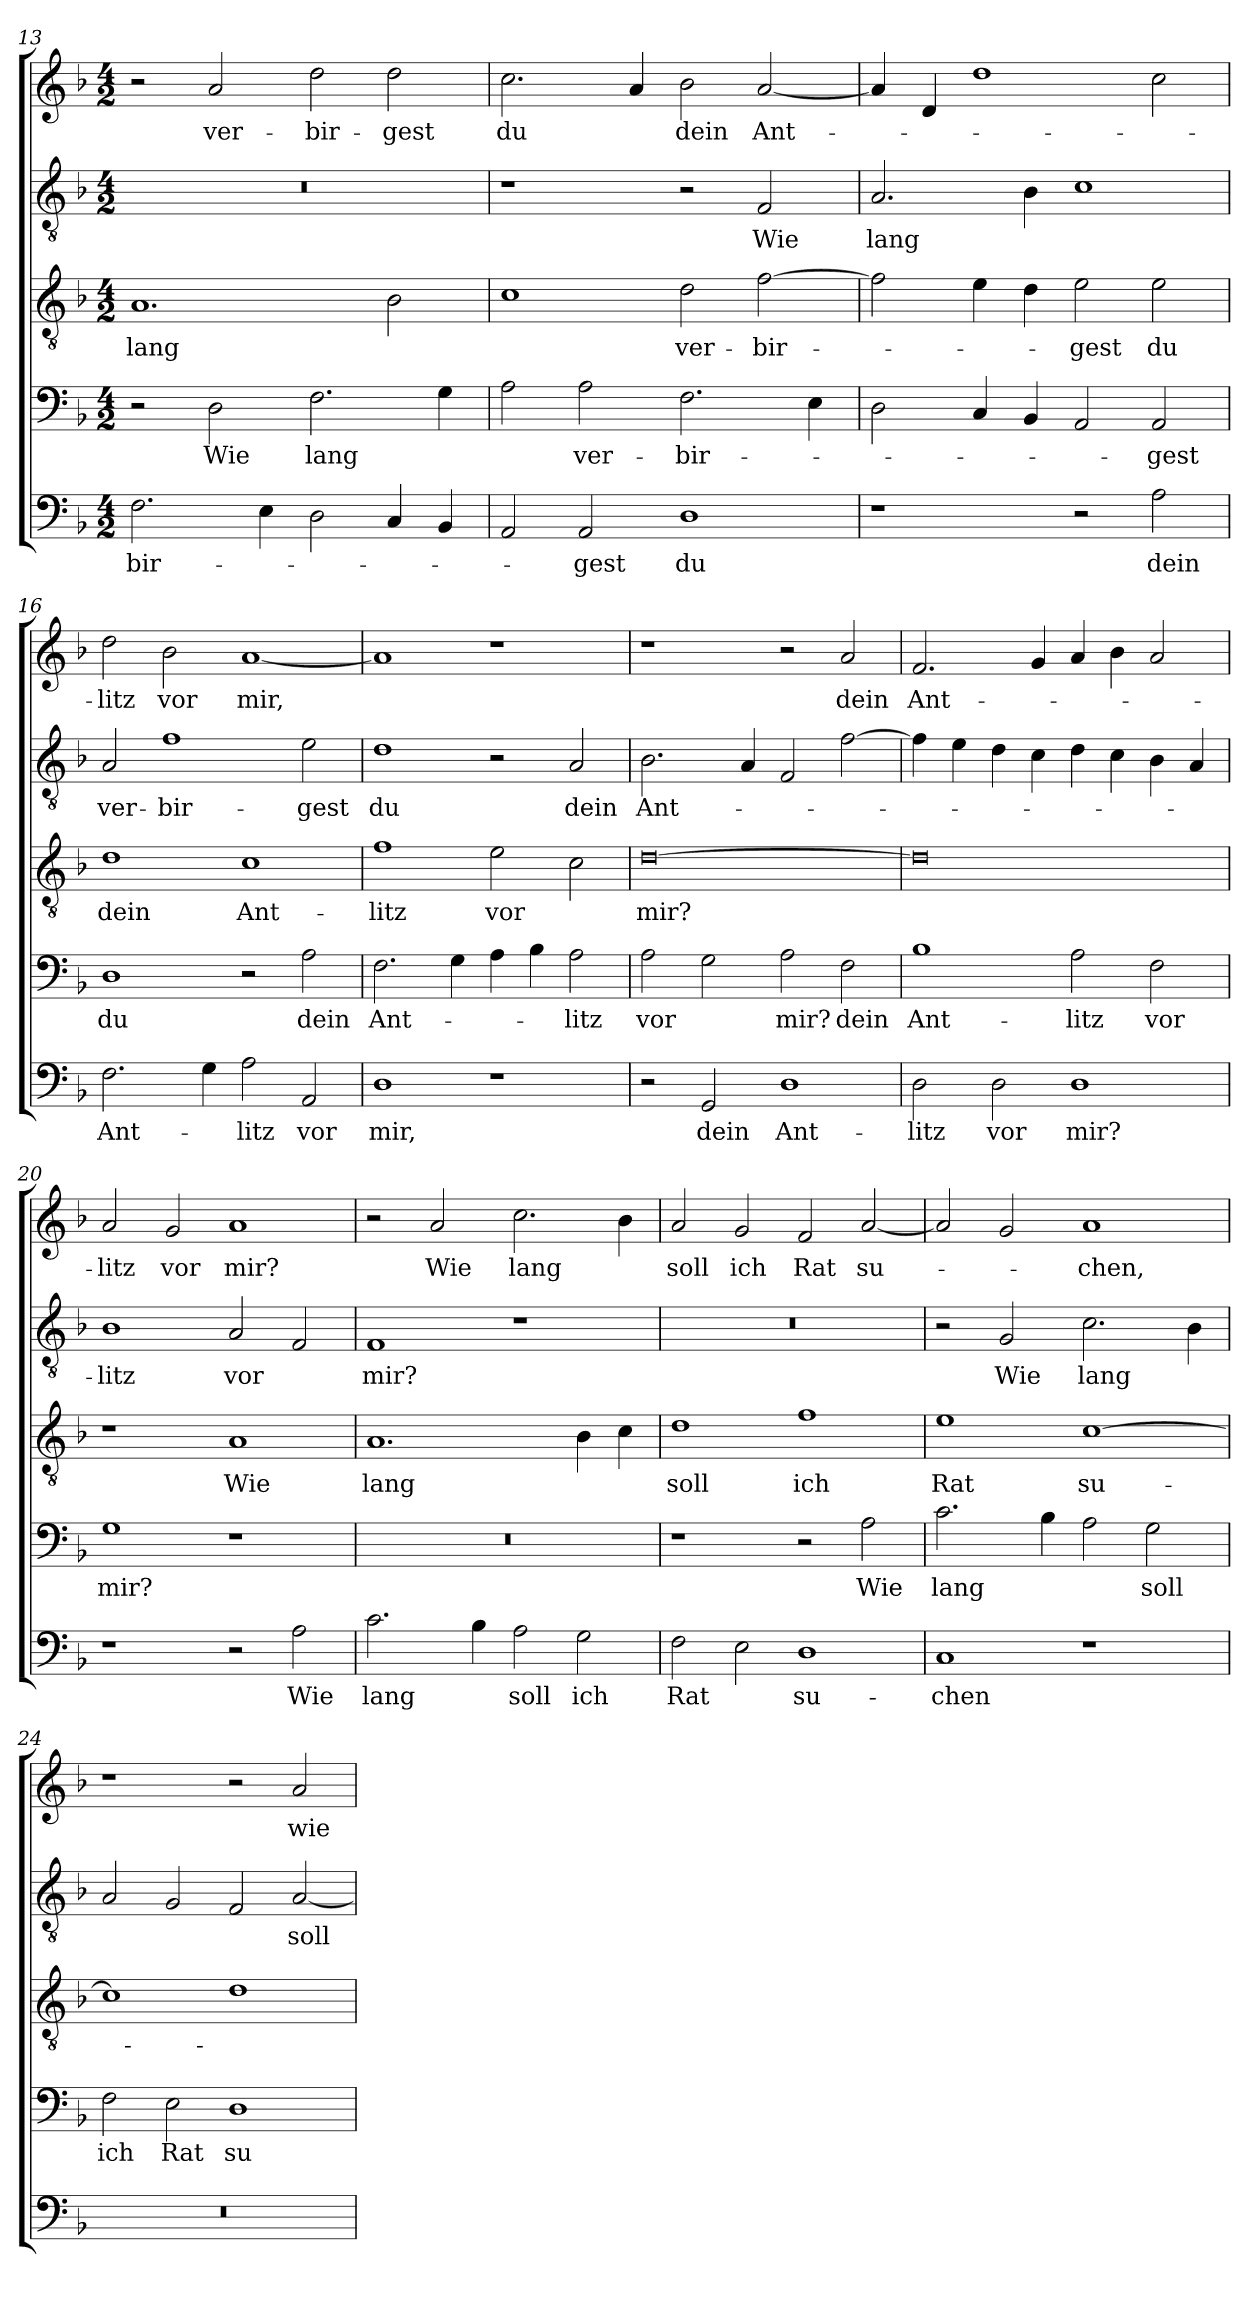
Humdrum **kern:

**kern	**text	**kern	**text	**kern	**text	**kern	**text	**kern	**text
*part5	*part5	*part4	*part4	*part3	*part3	*part2	*part2	*part1	*part1
*staff5	*staff5	*staff4	*staff4	*staff3	*staff3	*staff2	*staff2	*staff1	*staff1
*clefF4	*	*clefF4	*	*clefGv2	*	*clefGv2	*	*clefG2	*
*k[b-]	*	*k[b-]	*	*k[b-]	*	*k[b-]	*	*k[b-]	*
*F:	*	*F:	*	*F:	*	*F:	*	*F:	*
*M4/2	*	*M4/2	*	*M4/2	*	*M4/2	*	*M4/2	*
=13	=13	=13	=13	=13	=13	=13	=13	=13	=13
!	!LO:LY:b	!	!	!	!LO:LY:b	!	!	!	!
2.F\	-bir-	2r	.	1.A	lang	0r	.	2r	.
!	!	!	!LO:LY:b	!	!	!	!	!	!LO:LY:b
.	.	2D\	Wie	.	.	.	.	2a/	ver-
4E\	.	.	.	.	.	.	.	.	.
!	!	!	!LO:LY:b	!	!	!	!	!	!LO:LY:b
2D\	.	2.F\	lang	.	.	.	.	2dd\	-bir-
!	!	!	!	!	!	!	!	!	!LO:LY:b
4C/	.	.	.	2B-\	.	.	.	2dd\	-gest
4BB-/	.	4G\	.	.	.	.	.	.	.
=14	=14	=14	=14	=14	=14	=14	=14	=14	=14
!	!	!	!	!	!	!	!	!	!LO:LY:b
2AA/	.	2A\	.	1c	.	1r	.	2.cc\	du
!	!LO:LY:b	!	!LO:LY:b	!	!	!	!	!	!
2AA/	-gest	2A\	ver-	.	.	.	.	.	.
.	.	.	.	.	.	.	.	4a/	.
!	!LO:LY:b	!	!LO:LY:b	!	!LO:LY:b	!	!	!	!LO:LY:b
1D	du	2.F\	-bir-	2d\	ver-	2r	.	2b-\	dein
!	!	!	!	!	!LO:LY:b	!	!LO:LY:b	!	!LO:LY:b
.	.	.	.	[2f\	-bir-	2F/	Wie	[2a/	Ant-
.	.	4E\	.	.	.	.	.	.	.
=15	=15	=15	=15	=15	=15	=15	=15	=15	=15
!	!	!	!	!	!	!	!LO:LY:b	!	!
1r	.	2D\	.	2f\]	.	2.A/	lang	4a/]	.
.	.	.	.	.	.	.	.	4d/	.
.	.	4C/	.	4e\	.	.	.	1dd	.
.	.	4BB-/	.	4d\	.	4B-\	.	.	.
!	!	!	!	!	!LO:LY:b	!	!	!	!
2r	.	2AA/	.	2e\	-gest	1c	.	.	.
!	!LO:LY:b	!	!LO:LY:b	!	!LO:LY:b	!	!	!	!
2A\	dein	2AA/	-gest	2e\	du	.	.	2cc\	.
=16	=16	=16	=16	=16	=16	=16	=16	=16	=16
!	!LO:LY:b	!	!LO:LY:b	!	!LO:LY:b	!	!LO:LY:b	!	!LO:LY:b
2.F\	Ant-	1D	du	1d	dein	2A/	ver-	2dd\	-litz
!	!	!	!	!	!	!	!LO:LY:b	!	!LO:LY:b
.	.	.	.	.	.	1f	-bir-	2b-\	vor
4G\	.	.	.	.	.	.	.	.	.
!	!LO:LY:b	!	!	!	!LO:LY:b	!	!	!	!LO:LY:b
2A\	-litz	2r	.	1c	Ant-	.	.	[1a	mir,
!	!LO:LY:b	!	!LO:LY:b	!	!	!	!LO:LY:b	!	!
2AA/	vor	2A\	dein	.	.	2e\	-gest	.	.
!!LO:LB:g=z
=17	=17	=17	=17	=17	=17	=17	=17	=17	=17
!	!LO:LY:b	!	!LO:LY:b	!	!LO:LY:b	!	!LO:LY:b	!	!
1D	mir,	2.F\	Ant-	1f	-litz	1d	du	1a]	.
.	.	4G\	.	.	.	.	.	.	.
!	!	!	!	!	!LO:LY:b	!	!	!	!
1r	.	4A\	.	2e\	vor	2r	.	1r	.
.	.	4B-\	.	.	.	.	.	.	.
!	!	!	!LO:LY:b	!	!	!	!LO:LY:b	!	!
.	.	2A\	-litz	2c\	.	2A/	dein	.	.
=18	=18	=18	=18	=18	=18	=18	=18	=18	=18
!	!	!	!LO:LY:b	!	!LO:LY:b	!	!LO:LY:b	!	!
2r	.	2A\	vor	[0d	mir?	2.B-\	Ant-	1r	.
!	!LO:LY:b	!	!	!	!	!	!	!	!
2GG/	dein	2G\	.	.	.	.	.	.	.
.	.	.	.	.	.	4A/	.	.	.
!	!LO:LY:b	!	!LO:LY:b	!	!	!	!	!	!
1D	Ant-	2A\	mir?	.	.	2F/	.	2r	.
!	!	!	!LO:LY:b	!	!	!	!	!	!LO:LY:b
.	.	2F\	dein	.	.	[2f\	.	2a/	dein
=19	=19	=19	=19	=19	=19	=19	=19	=19	=19
!	!LO:LY:b	!	!LO:LY:b	!	!	!	!	!	!LO:LY:b
2D\	-litz	1B-	Ant-	0d]	.	4f\]	.	2.f/	Ant-
.	.	.	.	.	.	4e\	.	.	.
!	!LO:LY:b	!	!	!	!	!	!	!	!
2D\	vor	.	.	.	.	4d\	.	.	.
.	.	.	.	.	.	4c\	.	4g/	.
!	!LO:LY:b	!	!LO:LY:b	!	!	!	!	!	!
1D	mir?	2A\	-litz	.	.	4d\	.	4a/	.
.	.	.	.	.	.	4c\	.	4b-\	.
!	!	!	!LO:LY:b	!	!	!	!	!	!
.	.	2F\	vor	.	.	4B-\	.	2a/	.
.	.	.	.	.	.	4A/	.	.	.
=20	=20	=20	=20	=20	=20	=20	=20	=20	=20
!	!	!	!LO:LY:b	!	!	!	!LO:LY:b	!	!LO:LY:b
1r	.	1G	mir?	1r	.	1B-	-litz	2a/	-litz
!	!	!	!	!	!	!	!	!	!LO:LY:b
.	.	.	.	.	.	.	.	2g/	vor
!	!	!	!	!	!LO:LY:b	!	!LO:LY:b	!	!LO:LY:b
2r	.	1r	.	1A	Wie	2A/	vor	1a	mir?
!	!LO:LY:b	!	!	!	!	!	!	!	!
2A\	Wie	.	.	.	.	2F/	.	.	.
=21	=21	=21	=21	=21	=21	=21	=21	=21	=21
!	!LO:LY:b	!	!	!	!LO:LY:b	!	!LO:LY:b	!	!
2.c\	lang	0r	.	1.A	lang	1F	mir?	2r	.
!	!	!	!	!	!	!	!	!	!LO:LY:b
.	.	.	.	.	.	.	.	2a/	Wie
4B-\	.	.	.	.	.	.	.	.	.
!	!LO:LY:b	!	!	!	!	!	!	!	!LO:LY:b
2A\	soll	.	.	.	.	1r	.	2.cc\	lang
!	!LO:LY:b	!	!	!	!	!	!	!	!
2G\	ich	.	.	4B-\	.	.	.	.	.
.	.	.	.	4c\	.	.	.	4b-\	.
!!LO:PB:g=z
=22	=22	=22	=22	=22	=22	=22	=22	=22	=22
!	!LO:LY:b	!	!	!	!LO:LY:b	!	!	!	!LO:LY:b
2F\	Rat	1r	.	1d	soll	0r	.	2a/	soll
!	!	!	!	!	!	!	!	!	!LO:LY:b
2E\	.	.	.	.	.	.	.	2g/	ich
!	!LO:LY:b	!	!	!	!LO:LY:b	!	!	!	!LO:LY:b
1D	su-	2r	.	1f	ich	.	.	2f/	Rat
!	!	!	!LO:LY:b	!	!	!	!	!	!LO:LY:b
.	.	2A\	Wie	.	.	.	.	[2a/	su-
=23	=23	=23	=23	=23	=23	=23	=23	=23	=23
!	!LO:LY:b	!	!LO:LY:b	!	!LO:LY:b	!	!	!	!
1C	-chen	2.c\	lang	1e	Rat	2r	.	2a/]	.
!	!	!	!	!	!	!	!LO:LY:b	!	!
.	.	.	.	.	.	2G/	Wie	2g/	.
.	.	4B-\	.	.	.	.	.	.	.
!	!	!	!	!	!LO:LY:b	!	!LO:LY:b	!	!LO:LY:b
1r	.	2A\	.	[1c	su-	2.c\	lang	1a	-chen,
!	!	!	!LO:LY:b	!	!	!	!	!	!
.	.	2G\	soll	.	.	.	.	.	.
.	.	.	.	.	.	4B-\	.	.	.
=24	=24	=24	=24	=24	=24	=24	=24	=24	=24
!	!	!	!LO:LY:b	!	!	!	!	!	!
0r	.	2F\	ich	1c]	.	2A/	.	1r	.
!	!	!	!LO:LY:b	!	!	!	!	!	!
.	.	2E\	Rat	.	.	2G/	.	.	.
!	!	!	!LO:LY:b	!	!	!	!	!	!
.	.	1D	su-	1d	.	2F/	.	2r	.
!	!	!	!	!	!	!	!LO:LY:b	!	!LO:LY:b
.	.	.	.	.	.	[2A/	soll	2a/	wie
=	=	=	=	=	=	=	=	=	=
*-	*-	*-	*-	*-	*-	*-	*-	*-	*-
